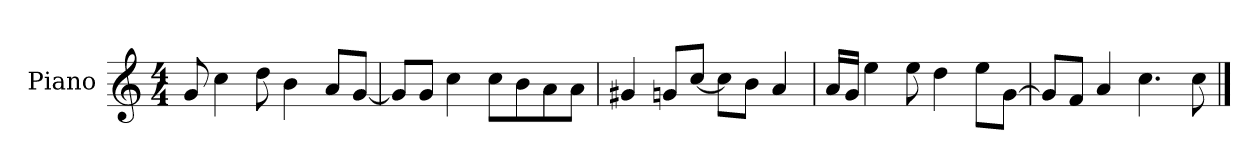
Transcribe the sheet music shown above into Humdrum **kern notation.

**kern
*part1
*staff1
*I"Piano
*I'P-no
*clefG2
*k[]
*M4/4
*MM90
=1
8g/
4cc\
8dd\
4b\
8a/L
[8g/J
=2
8g/L]
8g/J
4cc\
8cc\L
8b\
8a\
8a\J
=3
4g#X/
8gn/L
[8cc/J
8cc\L]
8b\J
4a/
=4
16a/LL
16g/JJ
4ee\
8ee\
4dd\
8ee\L
[8g\J
=5
8g/L]
8f/J
4a/
4.cc\
8cc\
==
*-
